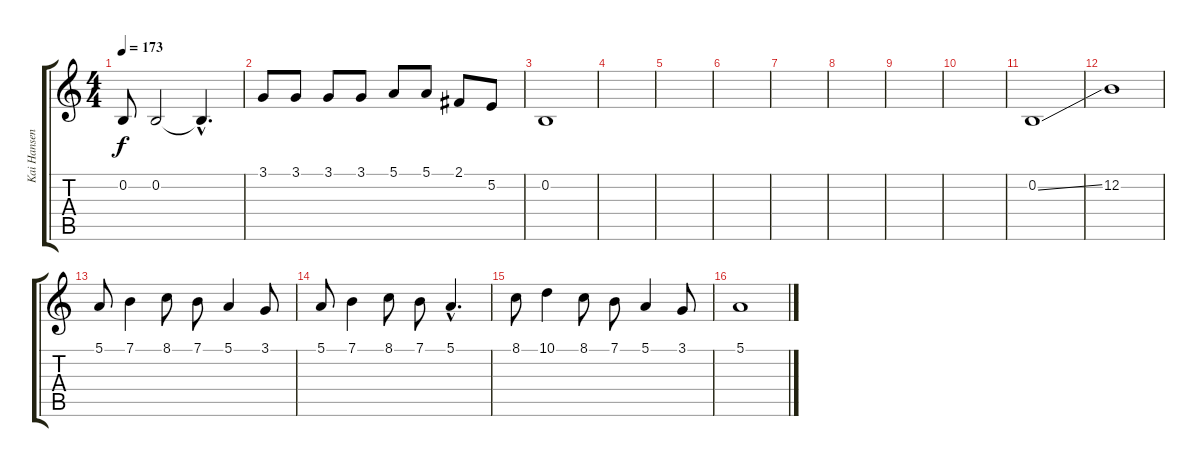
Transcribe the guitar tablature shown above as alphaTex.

\track ("Kai Hansen" "Kai Hansen") {instrument lead2sawtooth}
\staff {score tabs}
\tuning (E4 B3 G3 D3 A2 E2) {hide}
\ts (4 4)
\tempo 173
\clef g2
\ks c
0.2.8{dy f} 0.2.2 0.2{hac t}.4{d} |
3.1.8 3.1.8 3.1.8 3.1.8 5.1.8 5.1.8 2.1.8 5.2.8 |
0.2.1 |
|
|
|
|
|
|
|
0.2{ss}.1 |
12.2.1 |
5.1.8 7.1.4 8.1.8 7.1.8 5.1.4 3.1.8 |
5.1.8 7.1.4 8.1.8 7.1.8 5.1{hac}.4{d} |
8.1.8 10.1.4 8.1.8 7.1.8 5.1.4 3.1.8 |
5.1.1
